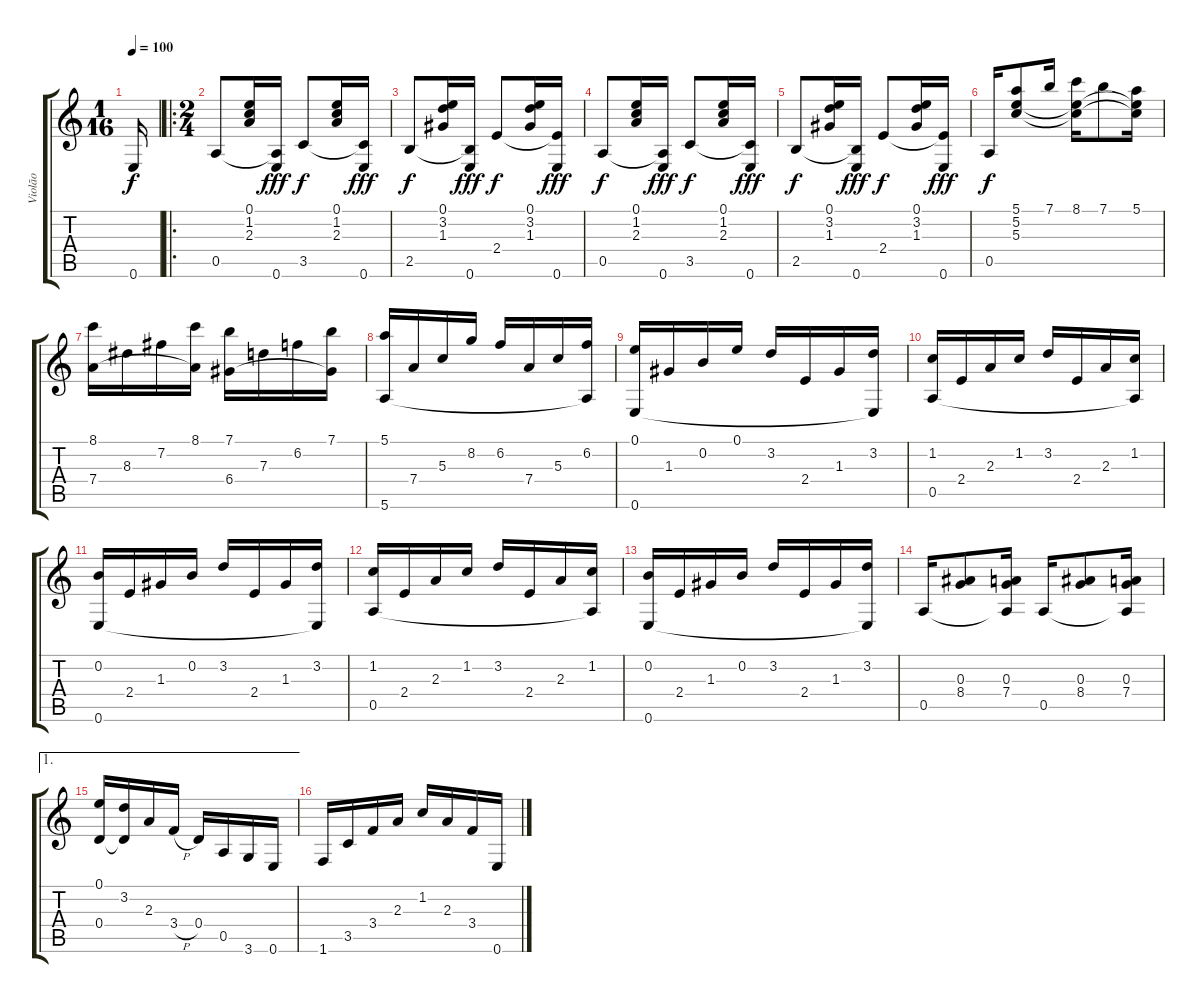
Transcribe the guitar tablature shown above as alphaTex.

\track ("Violão" "Violão") {instrument acousticguitarnylon}
\staff {score tabs}
\tuning (E4 B3 G3 D3 A2 E2) {hide}
\ts (1 16)
\tempo 100
\clef g2
\ks c
0.6.16{dy f instrument acousticguitarnylon} |
\ro
\ts (2 4)
0.5.8 (0.1 1.2 2.3).16 (0.5{t} 0.6).16{dy fff} 3.5.8{dy f} (0.1 1.2 2.3).16 (3.5{t} 0.6).16{dy fff} |
2.5.8{dy f} (0.1 3.2 1.3).16 (2.5{t} 0.6).16{dy fff} 2.4.8{dy f} (0.1 3.2 1.3).16 (2.4{t} 0.6).16{dy fff} |
0.5.8{dy f} (0.1 1.2 2.3).16 (0.5{t} 0.6).16{dy fff} 3.5.8{dy f} (0.1 1.2 2.3).16 (3.5{t} 0.6).16{dy fff} |
2.5.8{dy f} (0.1 3.2 1.3).16 (2.5{t} 0.6).16{dy fff} 2.4.8{dy f} (0.1 3.2 1.3).16 (2.4{t} 0.6).16{dy fff} |
0.5.16{dy f} (5.1 5.2 5.3).8 7.1.16 (8.1 5.2{t} 5.3{t}).16 7.1.8 (5.1 5.2{t} 5.3{t}).16 |
(8.1 7.4).16 8.3.16 7.2.16 (8.1 7.4{t}).16 (7.1 6.4).16 7.3.16 6.2.16 (7.1 6.4{t}).16 |
(5.1 5.6).16 7.4.16 5.3.16 8.2.16 6.2.16 7.4.16 5.3.16 (6.2 5.6{t}).16 |
(0.1 0.6).16 1.3.16 0.2.16 0.1.16 3.2.16 2.4.16 1.3.16 (3.2 0.6{t}).16 |
(1.2 0.5).16 2.4.16 2.3.16 1.2.16 3.2.16 2.4.16 2.3.16 (1.2 0.5{t}).16 |
(0.2 0.6).16 2.4.16 1.3.16 0.2.16 3.2.16 2.4.16 1.3.16 (3.2 0.6{t}).16 |
(1.2 0.5).16 2.4.16 2.3.16 1.2.16 3.2.16 2.4.16 2.3.16 (1.2 0.5{t}).16 |
(0.2 0.6).16 2.4.16 1.3.16 0.2.16 3.2.16 2.4.16 1.3.16 (3.2 0.6{t}).16 |
0.5.16 (0.3 8.4).8 (0.3 7.4 0.5{t}).16 0.5.16 (0.3 8.4).8 (0.3 7.4 0.5{t}).16 |
\ae 1
(0.1 0.4).16 (3.2 0.4{t}).16 2.3.16 3.4{h}.16 0.4.16 0.5.16 3.6.16 0.6.16 |
1.6.16 3.5.16 3.4.16 2.3.16 1.2.16 2.3.16 3.4.16 0.6.16
